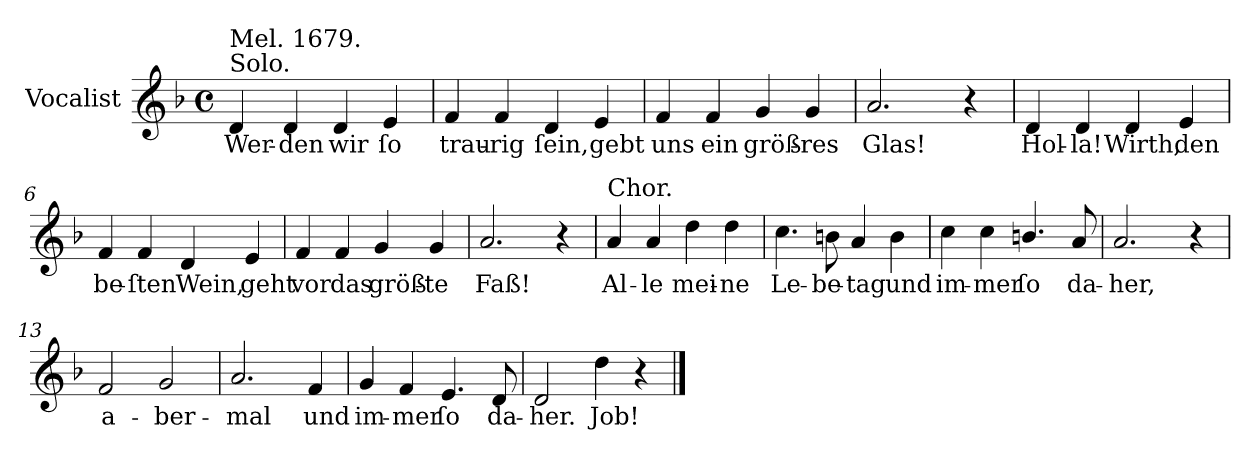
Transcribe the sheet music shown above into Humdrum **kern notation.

**kern	**text
*part1	*part1
*staff1	*staff1
*I"Vocalist	*
*k[b-]	*
*d:	*
*M4/4	*
*met(c)	*
=1	=1
!LO:TX:a:t=Solo.	!
!LO:TX:a:t=Mel. 1679.	!
4d	Wer-
4d	-den
4d	wir
4e	ſo
=2	=2
4f	trau-
4f	-rig
4d	ſein,
4e	gebt
=3	=3
4f	uns
4f	ein
4g	größ-
4g	-res
=4	=4
2.a	Glas!
4r	.
=5	=5
4d	Hol-
4d	-la!
4d	Wirth,
4e	den
=6	=6
4f	be-
4f	-ſten
4d	Wein,
4e	geht
=7	=7
4f	vor
4f	das
4g	größ-
4g	-te
=8	=8
2.a	Faß!
4r	.
=9	=9
!LO:TX:a:t=Chor.	!
4a	Al-
4a	-le
4dd	mei-
4dd	-ne
=10	=10
4.cc	Le-
8bn	-be-
4a	-tag
4b	und
=11	=11
4cc	im-
4cc	-mer
4.bn/	ſo
8a	da-
=12	=12
2.a	-her,
4r	.
=13	=13
2f	a-
2g	-ber-
=14	=14
2.a	-mal
4f	und
=15	=15
4g	im-
4f	-mer
4.e	ſo
8d	da-
=16	=16
2d	-her.
4dd	Job!
4r	.
==	==
*-	*-
